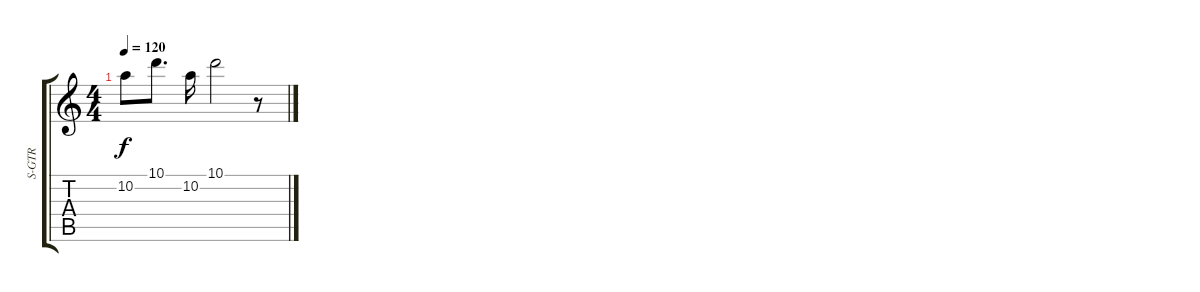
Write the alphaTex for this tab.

\track ("S-GTR" "S-GTR") {instrument overdrivenguitar}
\staff {score tabs}
\tuning (E4 B3 G3 D3 A2 E2) {hide}
\ts (4 4)
\tempo 120
\clef g2
\ks c
10.2.8{dy f} 10.1.8{d} 10.2.16 10.1.2 r.8
